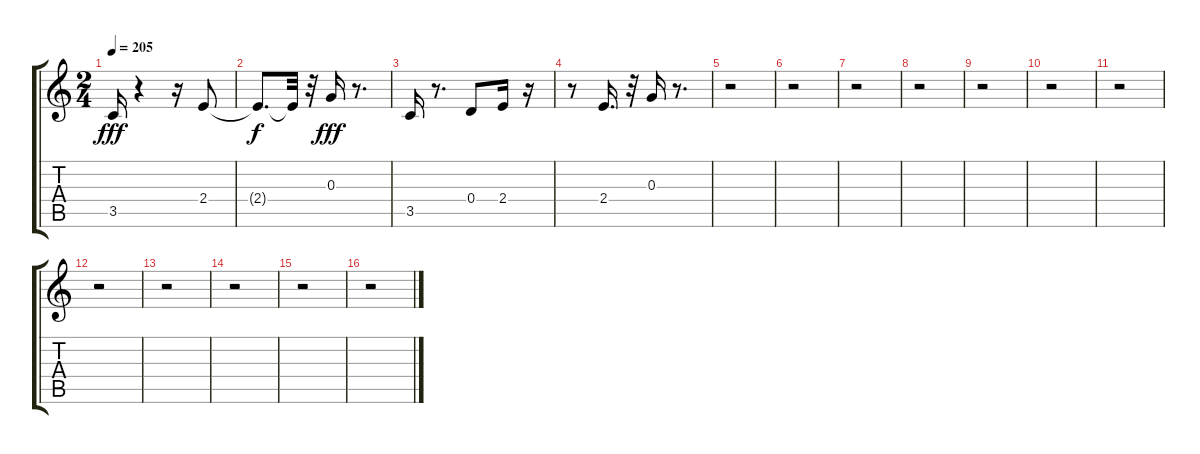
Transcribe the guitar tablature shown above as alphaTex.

\track "" {instrument acousticguitarnylon}
\staff {score tabs}
\tuning (E4 B3 G3 D3 A2 E2) {hide}
\ts (2 4)
\tempo 205
\clef g2
\ks c
3.5.16{dy fff} r.4 r.16 2.4.8 |
2.4{t}.8{d dy f} 2.4{t}.32 r.32 0.3.16{dy fff} r.8{d} |
3.5.16 r.8{d} 0.4.8 2.4.16 r.16 |
r.8 2.4.16{d} r.32 0.3.16 r.8{d} |
r.2 |
r.2 |
r.2 |
r.2 |
r.2 |
r.2 |
r.2 |
r.2 |
r.2 |
r.2 |
r.2 |
r.2
